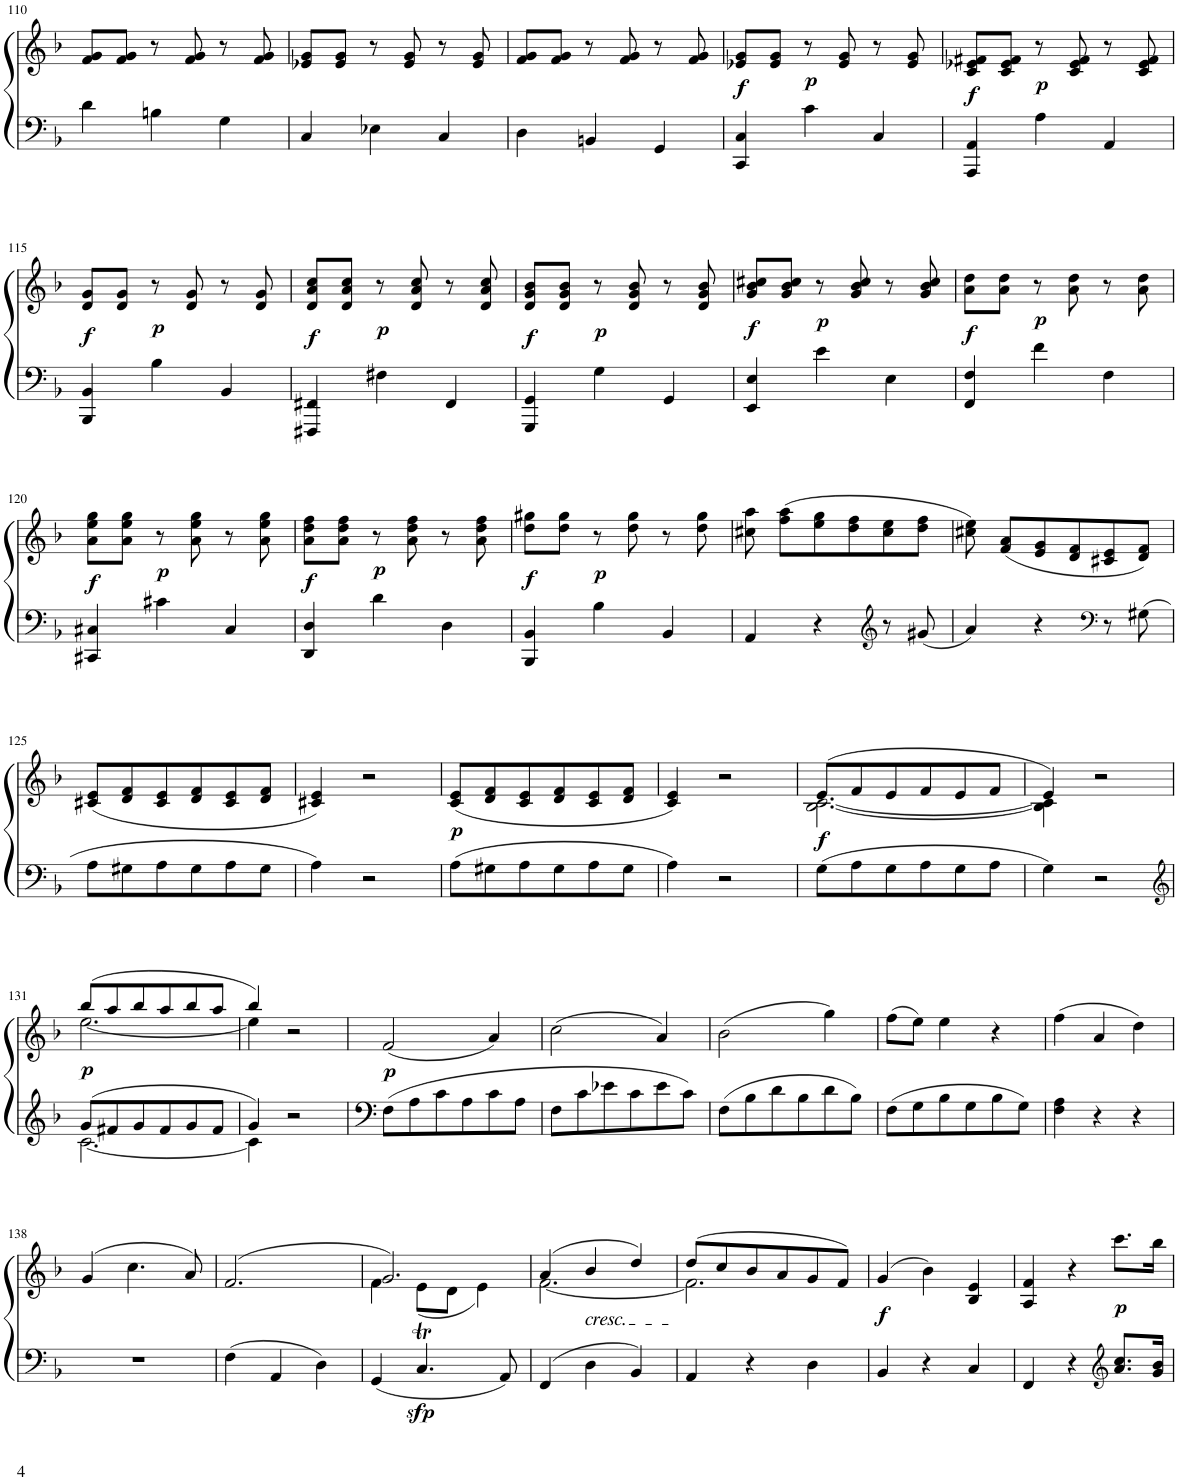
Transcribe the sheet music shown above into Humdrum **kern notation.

**kern	**kern	**dynam
*part1	*part1	*part1
*staff2	*staff1	*staff1/2
*I"Piano	*	*
*I'Pno.	*	*
!!LO:PB:g=z
*clefF4	*clefG2	*
*k[b-]	*k[b-]	*
*M3/4	*M3/4	*
=110	=110	=110
4d\	8f/ 8g/L	.
.	8f/ 8g/J	.
4Bn\	8r	.
.	8f/ 8g/	.
4G\	8r	.
.	8f/ 8g/	.
=111	=111	=111
4C/	8e-X/ 8g/L	.
.	8e-/ 8g/J	.
4E-X\	8r	.
.	8e-/ 8g/	.
4C/	8r	.
.	8e-/ 8g/	.
=112	=112	=112
4D\	8f/ 8g/L	.
.	8f/ 8g/J	.
4BBn/	8r	.
.	8f/ 8g/	.
4GG/	8r	.
.	8f/ 8g/	.
=113	=113	=113
!	!	!LO:DY:b
4CC/ 4C/	8e-X/ 8g/L	f
.	8e-/ 8g/J	.
!	!	!LO:DY:b
4c\	8r	p
.	8e-/ 8g/	.
4C/	8r	.
.	8e-/ 8g/	.
=114	=114	=114
!	!	!LO:DY:b
4AAA/ 4AA/	8c/ 8e-X/ 8f#X/L	f
.	8c/ 8e-/ 8f#/J	.
!	!	!LO:DY:b
4A\	8r	p
.	8c/ 8e-/ 8f#/	.
4AA/	8r	.
.	8c/ 8e-/ 8f#/	.
!!LO:LB:g=z
=115	=115	=115
!	!	!LO:DY:b
4BBB-/ 4BB-/	8d/ 8g/L	f
.	8d/ 8g/J	.
!	!	!LO:DY:b
4B-\	8r	p
.	8d/ 8g/	.
4BB-/	8r	.
.	8d/ 8g/	.
=116	=116	=116
!	!	!LO:DY:b
4FFF#X/ 4FF#X/	8d/ 8a/ 8cc/L	f
.	8d/ 8a/ 8cc/J	.
!	!	!LO:DY:b
4F#X\	8r	p
.	8d/ 8a/ 8cc/	.
4FF#/	8r	.
.	8d/ 8a/ 8cc/	.
=117	=117	=117
!	!	!LO:DY:b
4GGG/ 4GG/	8d/ 8g/ 8b-/L	f
.	8d/ 8g/ 8b-/J	.
!	!	!LO:DY:b
4G\	8r	p
.	8d/ 8g/ 8b-/	.
4GG/	8r	.
.	8d/ 8g/ 8b-/	.
=118	=118	=118
!	!	!LO:DY:b
4EE/ 4E/	8g/ 8b-/ 8cc#X/L	f
.	8g/ 8b-/ 8cc#/J	.
!	!	!LO:DY:b
4e\	8r	p
.	8g/ 8b-/ 8cc#/	.
4E\	8r	.
.	8g/ 8b-/ 8cc#/	.
=119	=119	=119
!	!	!LO:DY:b
4FF/ 4F/	8a\ 8dd\L	f
.	8a\ 8dd\J	.
!	!	!LO:DY:b
4f\	8r	p
.	8a\ 8dd\	.
4F\	8r	.
.	8a\ 8dd\	.
!!LO:LB:g=z
=120	=120	=120
!	!	!LO:DY:b
4CC#X/ 4C#X/	8a\ 8ee\ 8gg\L	f
.	8a\ 8ee\ 8gg\J	.
!	!	!LO:DY:b
4c#X\	8r	p
.	8a\ 8ee\ 8gg\	.
4C#/	8r	.
.	8a\ 8ee\ 8gg\	.
=121	=121	=121
!	!	!LO:DY:b
4DD/ 4D/	8a\ 8dd\ 8ff\L	f
.	8a\ 8dd\ 8ff\J	.
!	!	!LO:DY:b
4d\	8r	p
.	8a\ 8dd\ 8ff\	.
4D\	8r	.
.	8a\ 8dd\ 8ff\	.
=122	=122	=122
!	!	!LO:DY:b
4BBB-/ 4BB-/	8dd\ 8gg#X\L	f
.	8dd\ 8gg#\J	.
!	!	!LO:DY:b
4B-\	8r	p
.	8dd\ 8gg#\	.
4BB-/	8r	.
.	8dd\ 8gg#\	.
=123	=123	=123
4AA/	8cc#X\ 8aa\	.
.	(8ff\ 8aa\L	.
4r	8ee\ 8gg\	.
.	8dd\ 8ff\	.
*clefG2	*	*
8r	8cc#\ 8ee\	.
8g#X/	8dd\ 8ff\J	.
=124	=124	=124
4a/	8cc#X\ 8ee\)	.
.	(8f/ 8a/L	.
4r	8e/ 8g/	.
.	8d/ 8f/	.
*clefF4	*	*
8r	8c#X/ 8e/	.
8G#X\	8d/ 8f/J)	.
!!LO:LB:g=z
=125	=125	=125
8A\L	(8c#X/ 8e/L	.
8G#X\	8d/ 8f/	.
8A\	8c#/ 8e/	.
8G#\	8d/ 8f/	.
8A\	8c#/ 8e/	.
8G#\J	8d/ 8f/J	.
=126	=126	=126
4A\	4c#X/ 4e/)	.
2r	2r	.
=127	=127	=127
!	!	!LO:DY:b
8A\L	(8c/ 8e/L	p
8G#X\	8d/ 8f/	.
8A\	8c/ 8e/	.
8G#\	8d/ 8f/	.
8A\	8c/ 8e/	.
8G#\J	8d/ 8f/J	.
=128	=128	=128
4A\	4c/ 4e/)	.
2r	2r	.
=129	=129	=129
*	*^	*
!	!	!	!LO:DY:b
8G\L	(8e/L	[2.B-\ [2.c\	f
8A\	8f/	.	.
8G\	8e/	.	.
8A\	8f/	.	.
8G\	8e/	.	.
8A\J	8f/J	.	.
=130	=130	=130	=130
4G\	4e/)	4B-\] 4c\]	.
2r	2r	2ryy	.
!!LO:LB:g=z	!!
=131	=131	=131	=131
*clefG2	*	*	*
*^	*	*	*
!	!	!	!	!LO:DY:b
8g/L	[2.c\	(8bb-/L	[2.ee\	p
8f#X/	.	8aa/	.	.
8g/	.	8bb-/	.	.
8f#/	.	8aa/	.	.
8g/	.	8bb-/	.	.
8f#/J	.	8aa/J	.	.
=132	=132	=132	=132	=132
4g/	4c\]	4bb-/)	4ee\]	.
2r	2ryy	2r	2ryy	.
=133	=133	=133	=133	=133
!	!	!	!	!LO:DY:b
*v	*v	*	*	*
*	*v	*v	*
8F\L	(2f/	p
8A\	.	.
8c\	.	.
8A\	.	.
8c\	4a/)	.
8A\J	.	.
=134	=134	=134
8F\L	(2cc\	.
8c\	.	.
8e-X\	.	.
8c\	.	.
8e-\	4a/)	.
8c\J	.	.
=135	=135	=135
8F\L	(2b-\	.
8B-\	.	.
8d\	.	.
8B-\	.	.
8d\	4gg\)	.
8B-\J	.	.
=136	=136	=136
8F\L	(8ff\L	.
8G\	8ee\J)	.
8B-\	4ee\	.
8G\	.	.
8B-\	4r	.
8G\J	.	.
=137	=137	=137
4F\ 4A\	(4ff\	.
4r	4a/	.
4r	4dd\)	.
!!LO:LB:g=z
=138	=138	=138
2.r	(4g/	.
.	4.cc\	.
.	8a/)	.
=139	=139	=139
4F\	(2.f/	.
4AA/	.	.
4D\	.	.
=140	=140	=140
*	*^	*
4GG/	2.g/)	4f\	.
!	!	!	!LO:DY:b=2
4.C/	.	(8et\L	sfp
.	.	8d\J	.
.	.	4e\)	.
8AA/	.	.	.
=141	=141	=141	=141
4FF/	(4a/	[2.f\	.
!	!LO:TX:b:i:t=cresc.	!	!
4D\	4b-/	.	.
4BB-/	4dd/)	.	.
=142	=142	=142	=142
4AA/	(8dd/L	2.f\]	.
.	8cc/	.	.
4r	8b-/	.	.
.	8a/	.	.
4D\	8g/	.	.
.	8f/J)	.	.
*	*v	*v	*
=143	=143	=143
!	!	!LO:DY:b
4BB-/	(4g/	f
4r	4b-\)	.
4C/	4B-/ 4e/	.
=144	=144	=144
4FF/	4A/ 4f/	.
4r	4r	.
*clefG2	*	*
!	!	!LO:DY:b
8.a/ 8.cc/L	8.ccc\L	p
16g/ 16b-/Jk	16bb-\Jk	.
=	=	=
*-	*-	*-
